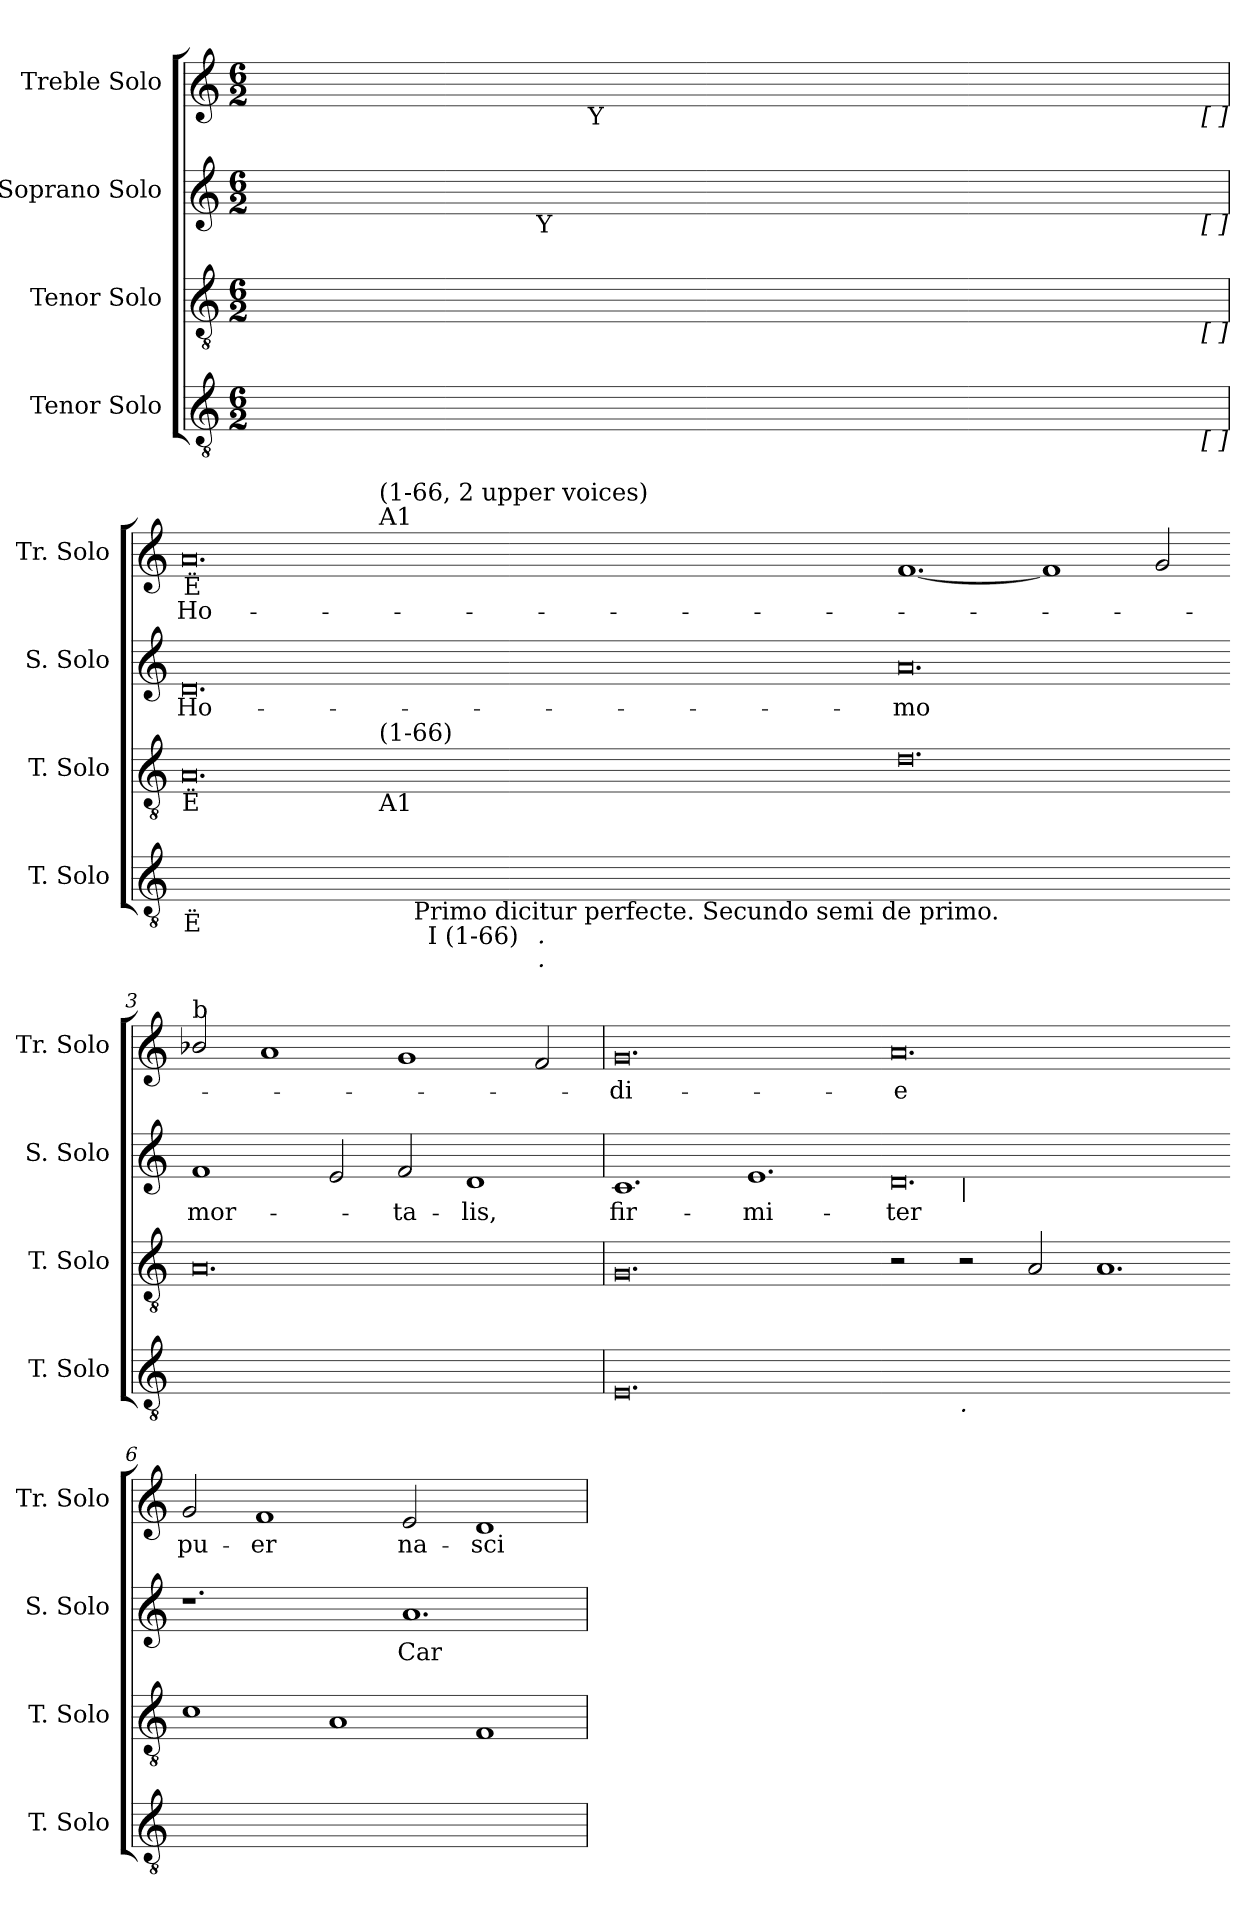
**kern	**kern	**kern	**text	**kern	**text
*part4	*part3	*part2	*part2	*part1	*part1
*staff4	*staff3	*staff2	*staff2	*staff1	*staff1
*I"Tenor Solo	*I"Tenor Solo	*I"Soprano Solo	*	*I"Treble Solo	*
*I'T. Solo	*I'T. Solo	*I'S. Solo	*	*I'Tr. Solo	*
!!LO:PB:g=z
*clefGv2	*clefGv2	*clefG2	*	*clefG2	*
*ITrd7c12	*ITrd7c12	*	*	*	*
*k[]	*k[]	*k[]	*	*k[]	*
*M6/2	*M6/2	*M6/2	*	*M6/2	*
=1	=1	=1	=1	=1	=1
!	!	!	!	!LO:TX:b:t=U	!
!	!	!	!	!LO:TX:b:t=U	!
!	!	!	!	!LO:TX:a:t=7	!
!	!	!	!	!LO:TX:b:t=Y	!
!	!	!	!	!LO:TX:b:t=b	!
!	!	!	!	!LO:TX:b:t=Y	!
!	!	!LO:TX:b:t=F	!	!	!
!	!	!LO:TX:b:t=F	!	!	!
!	!	!LO:TX:b:t=a	!	!	!
!	!LO:TX:b:t=Contratenor	!	!	!	!
!	!LO:TX:b:t=F	!	!	!	!
!	!LO:TX:a:t=7	!	!	!	!
!	!LO:TX:b:t=F	!	!	!	!
!	!LO:TX:a:t=7	!	!	!	!
!	!LO:TX:b:t=g	!	!	!	!
!LO:TX:b:t=F	!	!	!	!	!
!LO:TX:b:t=Tenor	!	!	!	!	!
!LO:TX:a:t=7	!	!	!	!	!
!LO:TX:b:t=F	!	!	!	!	!
!LO:TX:b:t=F	!	!	!	!	!
!LO:TX:b:t=F	!	!	!	!	!
!LO:N:vis=1	!LO:N:vis=1	!LO:N:vis=1	!	!LO:N:vis=1	!
*^	*^	*^	*	*^	*
*	*	*	*	*	*^	*	*	*	*
0.ryy	1ryy	0.ryy	1ryy	0.ryy	2ryy	1ryy	.	0.ryy	2ryy	.
.	.	.	.	.	4ryy	.	.	.	4ryy	.
.	.	.	.	.	8ryy	.	.	.	8ryy	.
.	.	.	.	.	64ryy	.	.	.	16ryy	.
.	.	.	.	.	128ryy	.	.	.	.	.
.	.	.	.	.	512ryy	.	.	.	.	.
!	!	!	!	!	!LO:TX:b:t=Y	!	!	!	!	!
.	.	.	.	.	1ryy	.	.	.	.	.
.	.	.	.	.	.	.	.	.	32ryy	.
.	.	.	.	.	.	.	.	.	512.ryy	.
!	!	!	!	!	!	!	!	!	!LO:TX:b:t=Y	!
.	.	.	.	.	.	.	.	.	1ryy	.
.	1ryy	.	1ryy	.	.	1ryy	.	.	.	.
.	.	.	.	.	1ryy	.	.	.	.	.
.	.	.	.	.	.	.	.	.	1ryy	.
.	2ryy	.	2ryy	.	.	2ryy	.	.	.	.
.	4ryy	.	4ryy	.	.	4ryy	.	.	.	.
.	8ryy	.	8ryy	.	.	8ryy	.	.	.	.
.	16ryy	.	16ryy	.	.	16ryy	.	.	.	.
.	.	.	.	.	16ryy	.	.	.	.	.
.	32ryy	.	32ryy	.	.	32ryy	.	.	.	.
.	.	.	.	.	32ryy	.	.	.	.	.
.	64ryy	.	64ryy	.	.	64ryy	.	.	.	.
.	.	.	.	.	.	.	.	.	64ryy	.
.	128...ryy	.	128...ryy	.	.	128...ryy	.	.	.	.
.	.	.	.	.	.	.	.	.	128ryy	.
.	.	.	.	.	256.ryy	.	.	.	.	.
.	.	.	.	.	.	.	.	.	256ryy	.
!	!	!	!	!	!	!	!	!	!LO:TX:b:t=[ ]	!
!	!	!	!	!	!	!LO:TX:b:t=[ ]	!	!	!	!
!	!	!	!LO:TX:b:t=[ ]	!	!	!	!	!	!	!
!	!LO:TX:b:t=[ ]	!	!	!	!	!	!	!	!	!
.	1024ryy	.	1024ryy	.	.	1024ryy	.	.	1024ryy	.
*	*	*	*	*v	*v	*v	*	*	*	*
*v	*v	*	*	*	*	*v	*v	*
=1	=1	=1	=1	=1	=1	=1
*^	*	*	*^	*	*^	*
*	*	*	*	*	*^	*	*	*	*
!	!	!	!	!	!	!	!LO:LY:b:color=#000000	!	!	!
*	*	*	*	*v	*v	*v	*	*	*	*
*v	*v	*	*	*	*	*v	*v	*
*^	*	*	*^	*	*^	*
*	*	*	*	*	*^	*	*	*	*
!	!	!	!	!LO:TX:b:t=Ë	!	!	!	!	!	!
!	!	!LO:TX:b:t=Ë	!	!	!	!	!	!	!	!
!	!	!	!	!	!	!	!	!	!	!LO:LY:b:color=#000000
*^	*^	*	*	*	*	*	*	*	*^	*
*	*	*^	*	*	*	*v	*v	*v	*	*	*	*	*
[<0.DDiyy	1024ryy	1ryy	1ryy	1ryy	0.AAi	1ryy	0.di	Ho-	0.ai	1024ryy	1ryy	Ho-
!	!	!	!	!	!	!	!	!	!	!LO:TX:b:t=Ë	!	!
!	!LO:TX:b:t=Ë	!	!	!	!	!	!	!	!	!	!	!
.	1ryy	.	.	.	.	.	.	.	.	1ryy	.	.
.	.	4ryy	4ryy	2ryy	.	8ryy	.	.	.	.	8ryy	.
.	1ryy	.	.	.	.	.	.	.	.	1ryy	.	.
.	.	.	.	.	.	16ryy	.	.	.	.	16ryy	.
.	.	.	.	.	.	32ryy	.	.	.	.	32ryy	.
.	.	.	.	.	.	64ryy	.	.	.	.	64ryy	.
.	.	.	.	.	.	256..ryy	.	.	.	.	256..ryy	.
!	!	!	!	!	!	!	!	!	!	!	!LO:TX:a:t=A1	!
!	!	!	!	!	!	!	!	!	!	!	!LO:TX:t=(1-66, 2 upper voices)	!
!	!	!	!	!	!	!LO:TX:b:t=A1	!	!	!	!	!	!
!	!	!	!	!	!	!LO:TX:t=(1-66)	!	!	!	!	!	!
.	.	.	.	.	.	1ryy	.	.	.	.	1ryy	.
.	.	16ryy	16ryy	.	.	.	.	.	.	.	.	.
.	.	128ryy	64ryy	.	.	.	.	.	.	.	.	.
.	.	1024ryy	.	.	.	.	.	.	.	.	.	.
!	!	!LO:TX:b:t=Primo dicitur perfecte. Secundo semi de primo.	!	!	!	!	!	!	!	!	!	!
.	.	1ryy	.	.	.	.	.	.	.	.	.	.
.	.	.	128...ryy	.	.	.	.	.	.	.	.	.
!	!	!	!LO:TX:b:t=I (1-66)	!	!	!	!	!	!	!	!	!
.	.	.	1ryy	.	.	.	.	.	.	.	.	.
.	.	.	.	8ryy	.	.	.	.	.	.	.	.
.	.	.	.	16ryy	.	.	.	.	.	.	.	.
.	.	.	.	64ryy	.	.	.	.	.	.	.	.
.	.	.	.	128ryy	.	.	.	.	.	.	.	.
.	.	.	.	256ryy	.	.	.	.	.	.	.	.
.	.	.	.	1024ryy	.	.	.	.	.	.	.	.
!	!	!	!	!LO:TX:b:i:t=.	!	!	!	!	!	!	!	!
!	!	!	!	!LO:TX:b:i:t=.	!	!	!	!	!	!	!	!
.	.	.	.	1ryy	.	.	.	.	.	.	.	.
.	2ryy	.	.	.	.	.	.	.	.	2ryy	.	.
.	.	.	.	.	.	2ryy	.	.	.	.	2ryy	.
.	.	2ryy	.	.	.	.	.	.	.	.	.	.
.	.	.	2ryy	.	.	.	.	.	.	.	.	.
.	4ryy	.	.	.	.	.	.	.	.	4ryy	.	.
.	.	.	.	4ryy	.	.	.	.	.	.	.	.
.	.	.	.	.	.	4ryy	.	.	.	.	4ryy	.
.	8ryy	.	.	.	.	.	.	.	.	8ryy	.	.
.	.	8ryy	.	.	.	.	.	.	.	.	.	.
.	.	.	8ryy	.	.	.	.	.	.	.	.	.
.	16ryy	.	.	.	.	.	.	.	.	16ryy	.	.
.	32ryy	.	.	.	.	.	.	.	.	32ryy	.	.
.	.	32ryy	.	.	.	.	.	.	.	.	.	.
.	.	.	.	32ryy	.	.	.	.	.	.	.	.
.	.	.	32ryy	.	.	.	.	.	.	.	.	.
.	64ryy	.	.	.	.	.	.	.	.	64ryy	.	.
.	.	64ryy	.	.	.	.	.	.	.	.	.	.
.	128...ryy	.	.	.	.	.	.	.	.	128...ryy	.	.
.	.	.	.	.	.	128ryy	.	.	.	.	128ryy	.
.	.	256..ryy	.	.	.	.	.	.	.	.	.	.
.	.	.	.	512.ryy	.	.	.	.	.	.	.	.
.	.	.	1024ryy	.	.	1024ryy	.	.	.	.	1024ryy	.
*v	*v	*v	*v	*v	*	*	*	*	*v	*v	*v	*
*	*v	*v	*	*	*	*
=2-	=2-	=2-	=2-	=2-	=2-
*^	*^	*	*	*^	*
*	*^	*	*	*	*	*	*^	*
*	*	*^	*	*	*	*	*	*	*	*
*	*	*	*^	*	*	*	*	*	*	*	*
!	!	!	!	!	!	!	!	!LO:LY:b:color=#000000	!	!	!	!
*v	*v	*v	*v	*v	*	*	*	*	*v	*v	*v	*
*	*v	*v	*	*	*	*
0.DDiyy_<	0.Di	0.ai	-mo	[<1.fi	.
.	.	.	.	1fi]	.
.	.	.	.	2gi/	.
=3-	=3-	=3-	=3-	=3-	=3-
!	!	!	!	!LO:TX:a:t=b	!
!	!	!	!LO:LY:b:color=#000000	!	!
0.DDiyy]	0.AAi	1fi	mor-	2b-i/	.
.	.	.	.	1ai	.
.	.	2ei/	.	.	.
!	!	!	!LO:LY:b:color=#000000	!	!
.	.	2fi/	-ta-	1gi	.
!	!	!	!LO:LY:b:color=#000000	!	!
.	.	1di	-lis,	.	.
.	.	.	.	2fi/	.
=4	=4	=4	=4	=4	=4
!	!	!	!LO:LY:b:color=#000000	!	!
!	!	!	!	!	!LO:LY:b:color=#000000
0.EEi	0.GGi	1.ci	fir-	0.gi	-di-
!	!	!	!LO:LY:b:color=#000000	!	!
.	.	1.ei	-mi-	.	.
=5-	=5-	=5-	=5-	=5-	=5-
!	!	!	!LO:LY:b:color=#000000	!	!
!	!	!	!	!	!LO:LY:b:color=#000000
*^	*	*^	*	*	*
[<0.FFiyy	2ryy	2r	0.di	2ryy	-ter	0.ai	-e
!	!	!	!	!LO:TX:b:i:t=|	!	!	!
!	!LO:TX:b:i:t=.	!	!	!	!	!	!
.	1ryy	2r	.	1ryy	.	.	.
.	.	2AAi/	.	.	.	.	.
.	1.ryy	1.AAi	.	1.ryy	.	.	.
*v	*v	*	*v	*v	*	*	*
=6-	=6-	=6-	=6-	=6-	=6-
*^	*	*^	*	*	*
!	!	!	!	!	!	!	!LO:LY:b:color=#000000
*v	*v	*	*v	*v	*	*	*
0.FFiyy]	1Ci	1.r	.	2gi/	pu-
!	!	!	!	!	!LO:LY:b:color=#000000
.	.	.	.	1fi	-er
.	1AAi	.	.	.	.
!	!	!	!LO:LY:b:color=#000000	!	!
!	!	!	!	!	!LO:LY:b:color=#000000
.	.	1.ai	Car-	2ei/	na-
!	!	!	!	!	!LO:LY:b:color=#000000
.	1FFi	.	.	1di	-sci-
=	=	=	=	=	=
*-	*-	*-	*-	*-	*-
